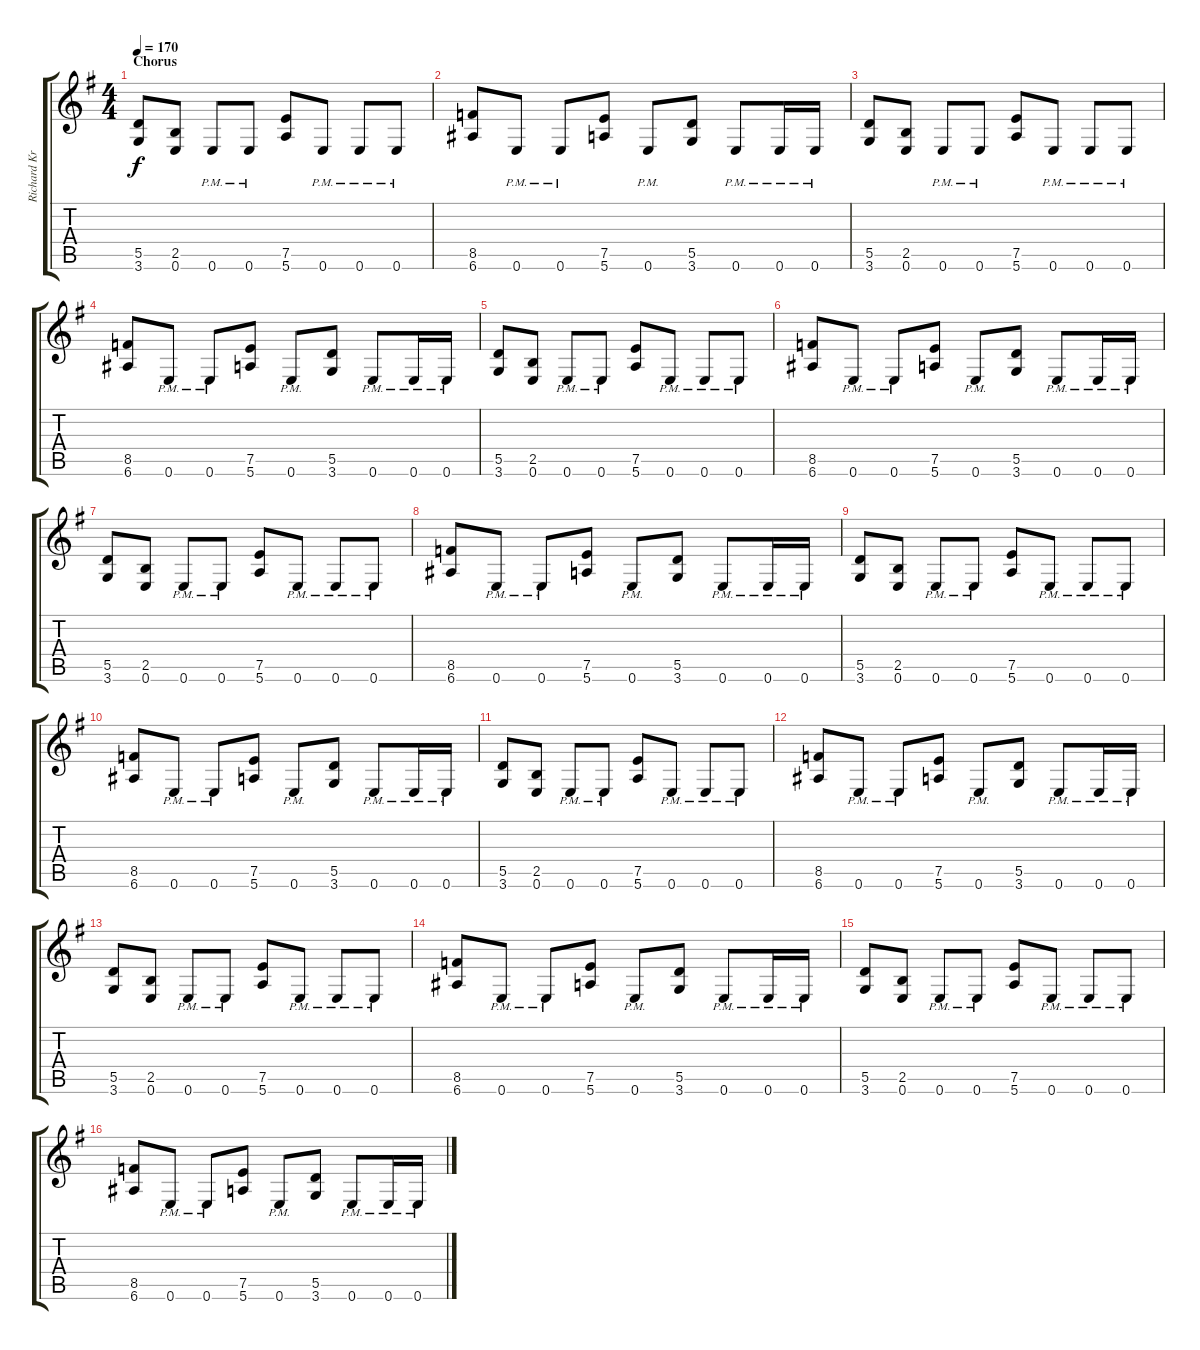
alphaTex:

\track ("Richard Kruspe - Guitar I" "Richard Kr") {instrument distortionguitar}
\staff {score tabs}
\tuning (E4 B3 G3 D3 A2 E2) {hide}
\ts (4 4)
\section ("" "Chorus")
\tempo 170
\clef g2
\ks g
(5.5 3.6).8{dy f} (2.5 0.6).8 0.6{pm}.8 0.6{pm}.8 (7.5 5.6).8 0.6{pm}.8 0.6{pm}.8 0.6{pm}.8 |
(8.5 6.6).8 0.6{pm}.8 0.6{pm}.8 (7.5 5.6).8 0.6{pm}.8 (5.5 3.6).8 0.6{pm}.8 0.6{pm}.16 0.6{pm}.16 |
(5.5 3.6).8 (2.5 0.6).8 0.6{pm}.8 0.6{pm}.8 (7.5 5.6).8 0.6{pm}.8 0.6{pm}.8 0.6{pm}.8 |
(8.5 6.6).8 0.6{pm}.8 0.6{pm}.8 (7.5 5.6).8 0.6{pm}.8 (5.5 3.6).8 0.6{pm}.8 0.6{pm}.16 0.6{pm}.16 |
(5.5 3.6).8 (2.5 0.6).8 0.6{pm}.8 0.6{pm}.8 (7.5 5.6).8 0.6{pm}.8 0.6{pm}.8 0.6{pm}.8 |
(8.5 6.6).8 0.6{pm}.8 0.6{pm}.8 (7.5 5.6).8 0.6{pm}.8 (5.5 3.6).8 0.6{pm}.8 0.6{pm}.16 0.6{pm}.16 |
(5.5 3.6).8 (2.5 0.6).8 0.6{pm}.8 0.6{pm}.8 (7.5 5.6).8 0.6{pm}.8 0.6{pm}.8 0.6{pm}.8 |
(8.5 6.6).8 0.6{pm}.8 0.6{pm}.8 (7.5 5.6).8 0.6{pm}.8 (5.5 3.6).8 0.6{pm}.8 0.6{pm}.16 0.6{pm}.16 |
(5.5 3.6).8 (2.5 0.6).8 0.6{pm}.8 0.6{pm}.8 (7.5 5.6).8 0.6{pm}.8 0.6{pm}.8 0.6{pm}.8 |
(8.5 6.6).8 0.6{pm}.8 0.6{pm}.8 (7.5 5.6).8 0.6{pm}.8 (5.5 3.6).8 0.6{pm}.8 0.6{pm}.16 0.6{pm}.16 |
(5.5 3.6).8 (2.5 0.6).8 0.6{pm}.8 0.6{pm}.8 (7.5 5.6).8 0.6{pm}.8 0.6{pm}.8 0.6{pm}.8 |
(8.5 6.6).8 0.6{pm}.8 0.6{pm}.8 (7.5 5.6).8 0.6{pm}.8 (5.5 3.6).8 0.6{pm}.8 0.6{pm}.16 0.6{pm}.16 |
(5.5 3.6).8 (2.5 0.6).8 0.6{pm}.8 0.6{pm}.8 (7.5 5.6).8 0.6{pm}.8 0.6{pm}.8 0.6{pm}.8 |
(8.5 6.6).8 0.6{pm}.8 0.6{pm}.8 (7.5 5.6).8 0.6{pm}.8 (5.5 3.6).8 0.6{pm}.8 0.6{pm}.16 0.6{pm}.16 |
(5.5 3.6).8 (2.5 0.6).8 0.6{pm}.8 0.6{pm}.8 (7.5 5.6).8 0.6{pm}.8 0.6{pm}.8 0.6{pm}.8 |
(8.5 6.6).8 0.6{pm}.8 0.6{pm}.8 (7.5 5.6).8 0.6{pm}.8 (5.5 3.6).8 0.6{pm}.8 0.6{pm}.16 0.6{pm}.16
